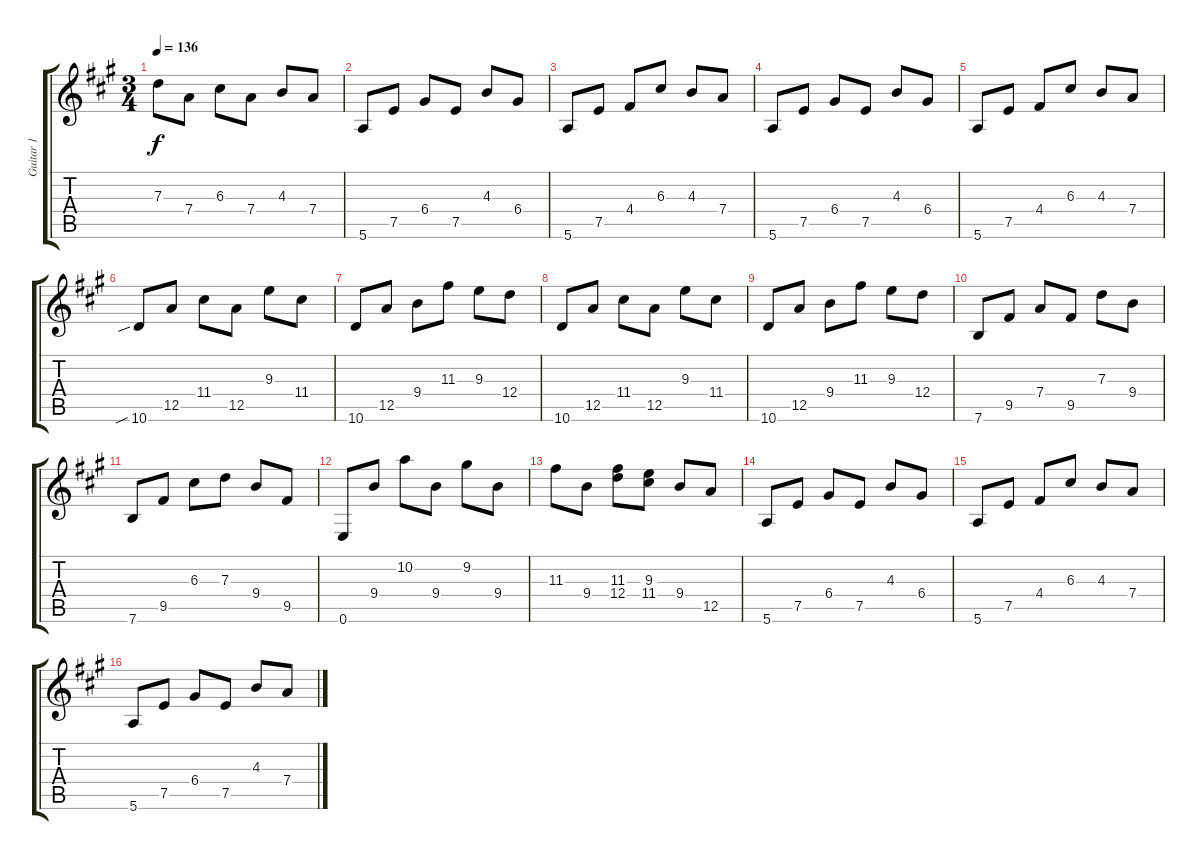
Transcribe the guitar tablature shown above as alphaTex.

\track ("Guitar 1" "Guitar 1") {instrument electricguitarjazz}
\staff {score tabs}
\tuning (E4 B3 G3 D3 A2 E2) {hide}
\ts (3 4)
\tempo 136
\clef g2
\ks a
7.3.8{dy f} 7.4.8 6.3.8 7.4.8 4.3.8 7.4.8 |
5.6.8 7.5.8 6.4.8 7.5.8 4.3.8 6.4.8 |
5.6.8 7.5.8 4.4.8 6.3.8 4.3.8 7.4.8 |
5.6.8 7.5.8 6.4.8 7.5.8 4.3.8 6.4.8 |
5.6.8 7.5.8 4.4.8 6.3.8 4.3.8 7.4.8 |
10.6{sib}.8 12.5.8 11.4.8 12.5.8 9.3.8 11.4.8 |
10.6.8 12.5.8 9.4.8 11.3.8 9.3.8 12.4.8 |
10.6.8 12.5.8 11.4.8 12.5.8 9.3.8 11.4.8 |
10.6.8 12.5.8 9.4.8 11.3.8 9.3.8 12.4.8 |
7.6.8 9.5.8 7.4.8 9.5.8 7.3.8 9.4.8 |
7.6.8 9.5.8 6.3.8 7.3.8 9.4.8 9.5.8 |
0.6.8 9.4.8 10.2.8 9.4.8 9.2.8 9.4.8 |
11.3.8 9.4.8 (11.3 12.4).8 (9.3 11.4).8 9.4.8 12.5.8 |
5.6.8 7.5.8 6.4.8 7.5.8 4.3.8 6.4.8 |
5.6.8 7.5.8 4.4.8 6.3.8 4.3.8 7.4.8 |
5.6.8 7.5.8 6.4.8 7.5.8 4.3.8 7.4.8
